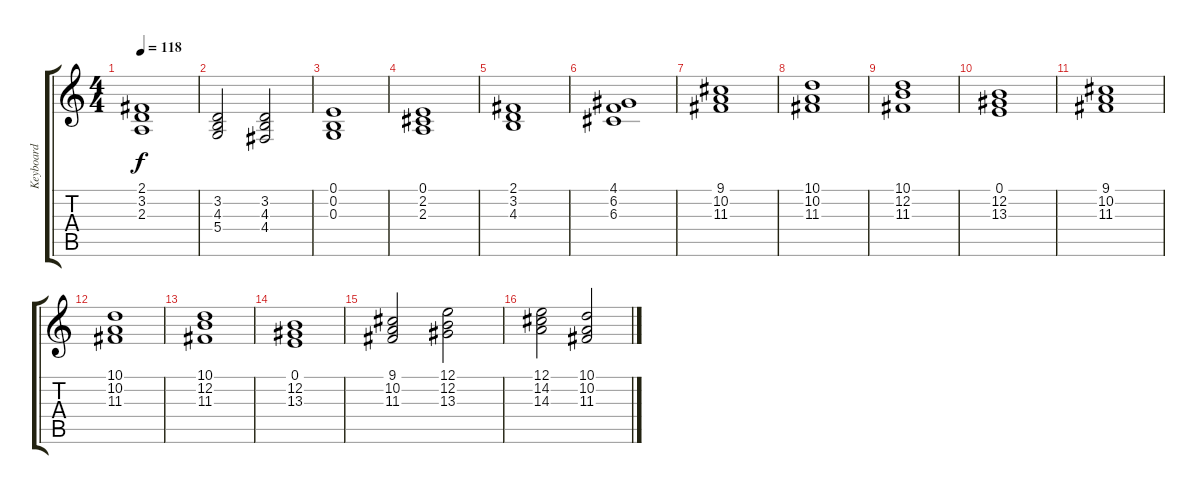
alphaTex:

\track ("Keyboard" "Keyboard") {instrument synthstrings1}
\staff {score tabs}
\tuning (E4 B3 G3 D3 A2 E2) {hide}
\ts (4 4)
\tempo 118
\clef g2
\ks c
(2.1 3.2 2.3).1{dy f} |
(3.2 4.3 5.4).2 (3.2 4.3 4.4).2 |
(0.1 0.2 0.3).1 |
(0.1 2.2 2.3).1 |
(2.1 3.2 4.3).1 |
(4.1 6.2 6.3).1 |
(9.1 10.2 11.3).1 |
(10.1 10.2 11.3).1 |
(10.1 12.2 11.3).1 |
(0.1 12.2 13.3).1 |
(9.1 10.2 11.3).1 |
(10.1 10.2 11.3).1 |
(10.1 12.2 11.3).1 |
(0.1 12.2 13.3).1 |
(9.1 10.2 11.3).2 (12.1 12.2 13.3).2 |
(12.1 14.2 14.3).2 (10.1 10.2 11.3).2
